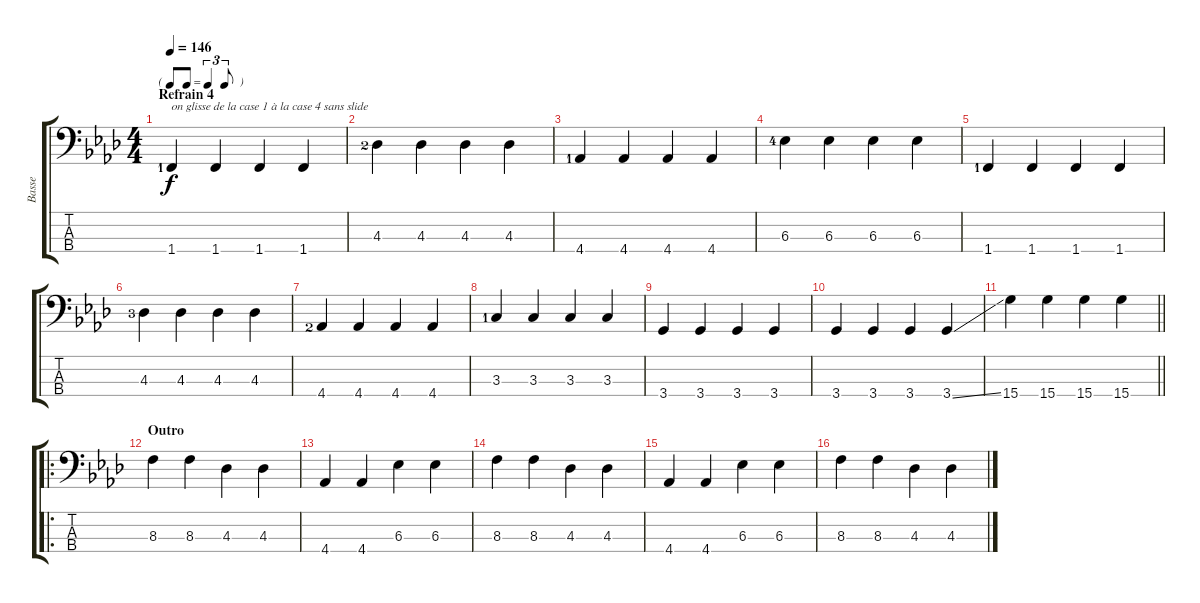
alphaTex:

\track ("Basse" "Basse") {instrument electricbassfinger}
\staff {score tabs}
\tuning (G2 D2 A1 E1) {hide}
\ts (4 4)
\tf triplet8th
\section ("" "Refrain 4")
\tempo 146
\clef f4
\ks fminor
1.4{lf 2}.4{txt "on glisse de la case 1 à la case 4 sans slide" dy f} 1.4.4 1.4.4 1.4.4 |
4.3{lf 3}.4 4.3.4 4.3.4 4.3.4 |
4.4{lf 2}.4 4.4.4 4.4.4 4.4.4 |
6.3{lf 5}.4 6.3.4 6.3.4 6.3.4 |
1.4{lf 2}.4 1.4.4 1.4.4 1.4.4 |
4.3{lf 4}.4 4.3.4 4.3.4 4.3.4 |
4.4{lf 3}.4 4.4.4 4.4.4 4.4.4 |
3.3{lf 2}.4 3.3.4 3.3.4 3.3.4 |
3.4.4 3.4.4 3.4.4 3.4.4 |
3.4.4 3.4.4 3.4.4 3.4{ss}.4 |
\barLineRight lightlight
15.4.4 15.4.4 15.4.4 15.4.4 |
\ro
\section ("" "Outro")
8.3.4 8.3.4 4.3.4 4.3.4 |
4.4.4 4.4.4 6.3.4 6.3.4 |
8.3.4 8.3.4 4.3.4 4.3.4 |
4.4.4 4.4.4 6.3.4 6.3.4 |
8.3.4 8.3.4 4.3.4 4.3.4
